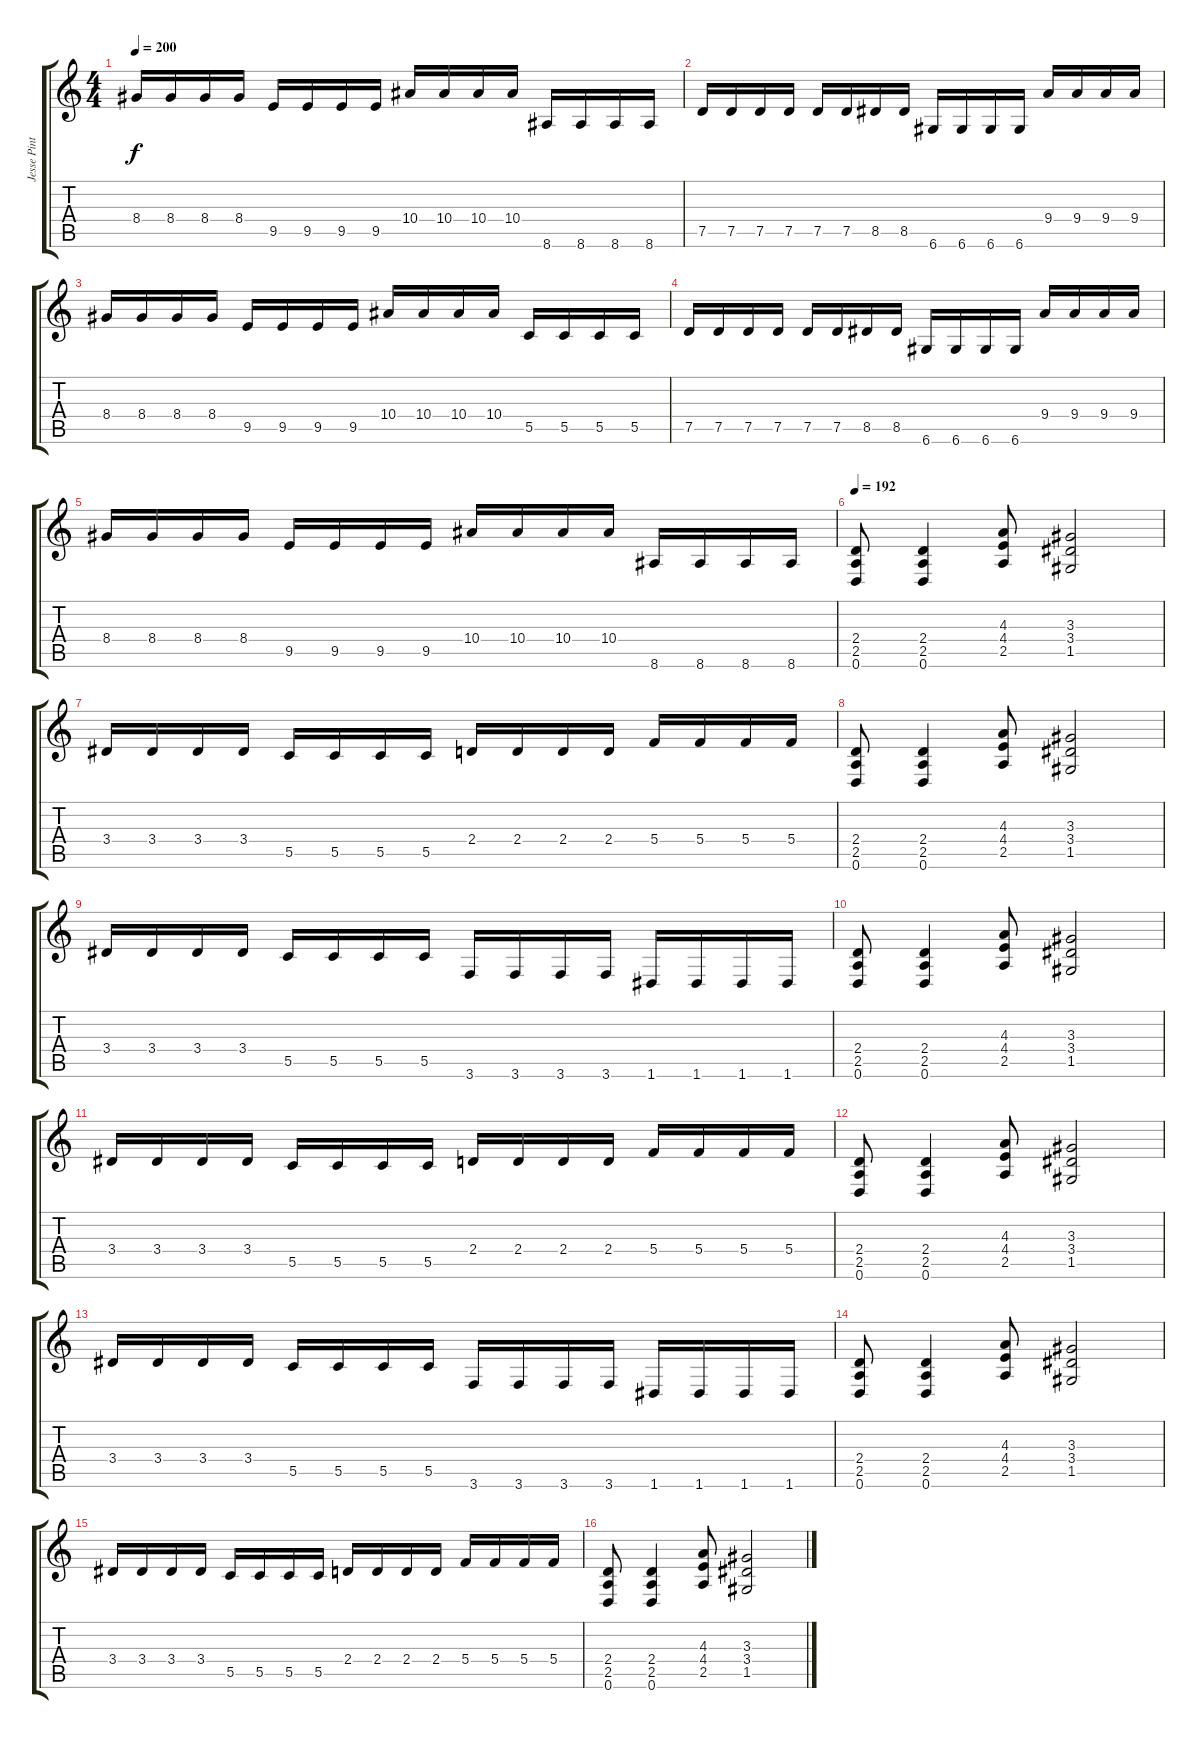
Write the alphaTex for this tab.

\track ("Jesse Pintado (Guitar 2)" "Jesse Pint") {instrument distortionguitar}
\staff {score tabs}
\tuning (D4 A3 F3 C3 G2 D2) {hide}
\ts (4 4)
\tempo 200
\clef g2
\ks c
8.4.16{dy f} 8.4.16 8.4.16 8.4.16 9.5.16 9.5.16 9.5.16 9.5.16 10.4.16 10.4.16 10.4.16 10.4.16 8.6.16 8.6.16 8.6.16 8.6.16 |
7.5.16 7.5.16 7.5.16 7.5.16 7.5.16 7.5.16 8.5.16 8.5.16 6.6.16 6.6.16 6.6.16 6.6.16 9.4.16 9.4.16 9.4.16 9.4.16 |
8.4.16 8.4.16 8.4.16 8.4.16 9.5.16 9.5.16 9.5.16 9.5.16 10.4.16 10.4.16 10.4.16 10.4.16 5.5.16 5.5.16 5.5.16 5.5.16 |
7.5.16 7.5.16 7.5.16 7.5.16 7.5.16 7.5.16 8.5.16 8.5.16 6.6.16 6.6.16 6.6.16 6.6.16 9.4.16 9.4.16 9.4.16 9.4.16 |
8.4.16 8.4.16 8.4.16 8.4.16 9.5.16 9.5.16 9.5.16 9.5.16 10.4.16 10.4.16 10.4.16 10.4.16 8.6.16 8.6.16 8.6.16 8.6.16 |
\tempo 192
(2.4 2.5 0.6).8 (2.4 2.5 0.6).4 (4.3 4.4 2.5).8 (3.3 3.4 1.5).2 |
3.4.16 3.4.16 3.4.16 3.4.16 5.5.16 5.5.16 5.5.16 5.5.16 2.4.16 2.4.16 2.4.16 2.4.16 5.4.16 5.4.16 5.4.16 5.4.16 |
(2.4 2.5 0.6).8 (2.4 2.5 0.6).4 (4.3 4.4 2.5).8 (3.3 3.4 1.5).2 |
3.4.16 3.4.16 3.4.16 3.4.16 5.5.16 5.5.16 5.5.16 5.5.16 3.6.16 3.6.16 3.6.16 3.6.16 1.6.16 1.6.16 1.6.16 1.6.16 |
(2.4 2.5 0.6).8 (2.4 2.5 0.6).4 (4.3 4.4 2.5).8 (3.3 3.4 1.5).2 |
3.4.16 3.4.16 3.4.16 3.4.16 5.5.16 5.5.16 5.5.16 5.5.16 2.4.16 2.4.16 2.4.16 2.4.16 5.4.16 5.4.16 5.4.16 5.4.16 |
(2.4 2.5 0.6).8 (2.4 2.5 0.6).4 (4.3 4.4 2.5).8 (3.3 3.4 1.5).2 |
3.4.16 3.4.16 3.4.16 3.4.16 5.5.16 5.5.16 5.5.16 5.5.16 3.6.16 3.6.16 3.6.16 3.6.16 1.6.16 1.6.16 1.6.16 1.6.16 |
(2.4 2.5 0.6).8 (2.4 2.5 0.6).4 (4.3 4.4 2.5).8 (3.3 3.4 1.5).2 |
3.4.16 3.4.16 3.4.16 3.4.16 5.5.16 5.5.16 5.5.16 5.5.16 2.4.16 2.4.16 2.4.16 2.4.16 5.4.16 5.4.16 5.4.16 5.4.16 |
(2.4 2.5 0.6).8 (2.4 2.5 0.6).4 (4.3 4.4 2.5).8 (3.3 3.4 1.5).2
